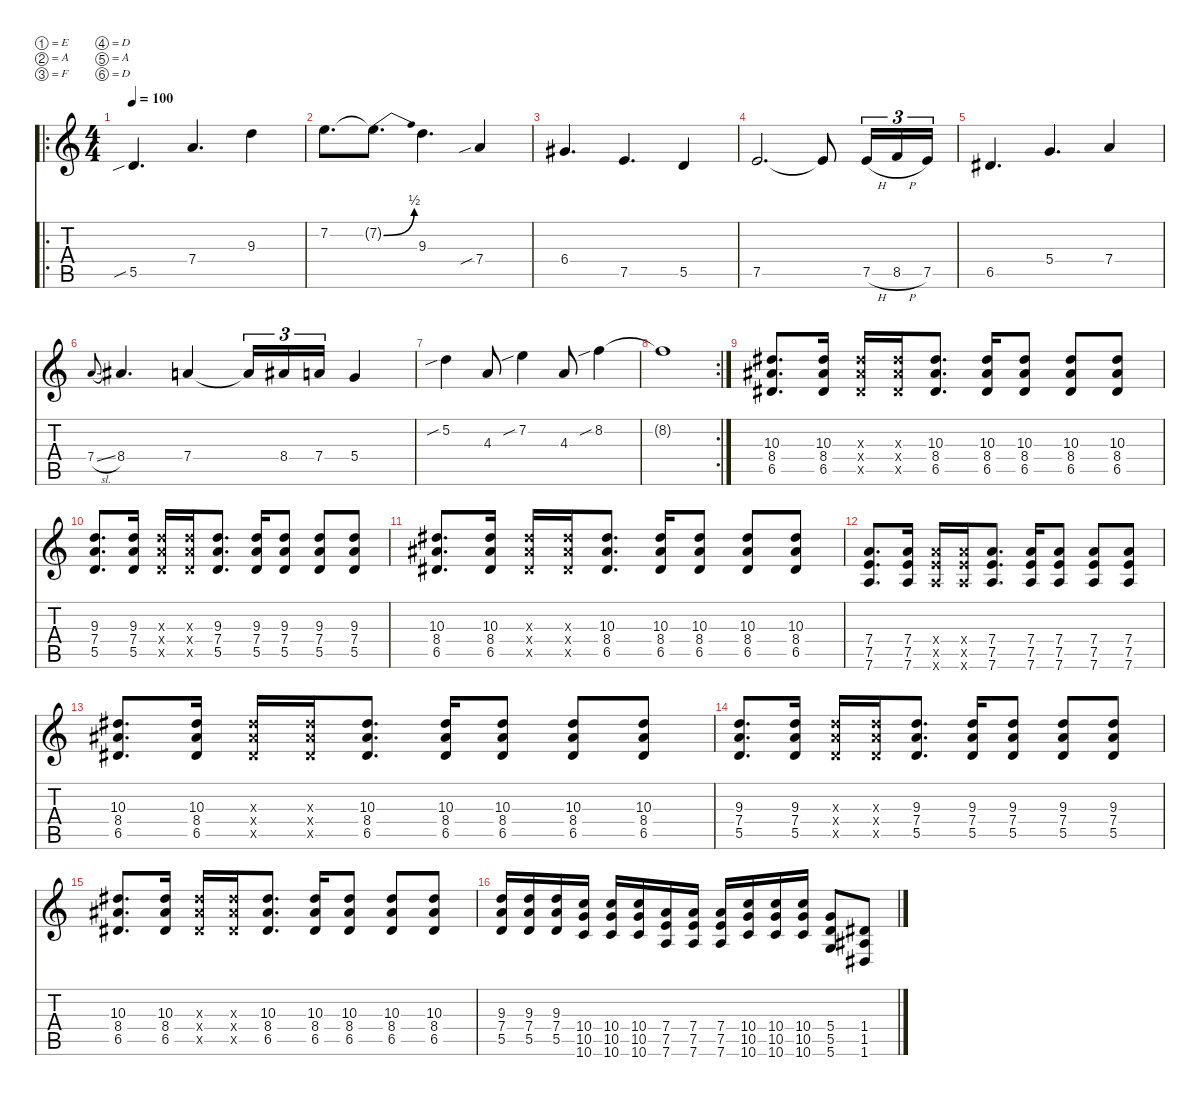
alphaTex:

\defaultSystemsLayout 4
\hideDynamics
\bracketExtendMode nobrackets
\singleTrackTrackNamePolicy hidden
\multiTrackTrackNamePolicy hidden
\firstSystemTrackNameMode fullname
\firstSystemTrackNameOrientation horizontal
\otherSystemsTrackNameOrientation horizontal
\track ("Guitar 1" "od.guit.") {mute instrument overdrivenguitar}
\staff {score tabs}
\tuning (E4 A3 F3 D3 A2 D2)
\ro
\ts (4 4)
\tempo 100
\clef g2
\ks c
5.5{sib}.4{d dy f beam Up} 7.4.4{d beam Up} 9.3.4{beam Down} |
7.2.8{d beam Down} 7.2{be (bend 0 0 15 2) t}.8{d beam Down} 9.3.4{d beam Down} 7.4{sib}.4{beam Up} |
6.4{acc #}.4{d beam Up} 7.5.4{d beam Up} 5.5.4{beam Up} |
7.5.2{d beam Up} 7.5{t}.8{beam Up} 7.5{h}.16{tu (3 2) beam Up} 8.5{h}.16{tu (3 2) beam Up} 7.5.16{tu (3 2) beam Up} |
6.5{acc #}.4{d beam Up} 5.4.4{d beam Up} 7.4.4{beam Up} |
7.4{sl}.8{gr onbeat dy mf beam Up} 8.4{acc #}.4{d dy f beam Up} 7.4.4{beam Up} 7.4{t}.16{tu (3 2) beam Up} 8.4{acc #}.16{tu (3 2) beam Up} 7.4.16{tu (3 2) beam Up} 5.4.4{beam Up} |
5.2{sib}.4{beam Down} 4.3.8{beam Up} 7.2{sib}.4{beam Down} 4.3.8{beam Up} 8.2{sib}.4{beam Down} |
\rc 2
8.2{t}.1{beam Down} |
(10.3{acc #} 8.4{acc #} 6.5{acc #}).8{d beam Up} (10.3{acc #} 8.4{acc #} 6.5{acc #}).16{beam Up} (10.3{x acc #} 8.4{x acc #} 6.5{x acc #}).16{beam Up} (10.3{x acc #} 8.4{x acc #} 6.5{x acc #}).16{beam Up} (10.3{acc #} 8.4{acc #} 6.5{acc #}).8{d beam Up} (10.3{acc #} 8.4{acc #} 6.5{acc #}).16{beam Up} (10.3{acc #} 8.4{acc #} 6.5{acc #}).8{beam Up} (10.3{acc #} 8.4{acc #} 6.5{acc #}).8{beam Up} (10.3{acc #} 8.4{acc #} 6.5{acc #}).8{beam Up} |
(9.3 7.4 5.5).8{d beam Up} (9.3 7.4 5.5).16{beam Up} (9.3{x} 7.4{x} 5.5{x}).16{beam Up} (9.3{x} 7.4{x} 5.5{x}).16{beam Up} (9.3 7.4 5.5).8{d beam Up} (9.3 7.4 5.5).16{beam Up} (9.3 7.4 5.5).8{beam Up} (9.3 7.4 5.5).8{beam Up} (9.3 7.4 5.5).8{beam Up} |
(10.3{acc #} 8.4{acc #} 6.5{acc #}).8{d beam Up} (10.3{acc #} 8.4{acc #} 6.5{acc #}).16{beam Up} (10.3{x acc #} 8.4{x acc #} 6.5{x acc #}).16{beam Up} (10.3{x acc #} 8.4{x acc #} 6.5{x acc #}).16{beam Up} (10.3{acc #} 8.4{acc #} 6.5{acc #}).8{d beam Up} (10.3{acc #} 8.4{acc #} 6.5{acc #}).16{beam Up} (10.3{acc #} 8.4{acc #} 6.5{acc #}).8{beam Up} (10.3{acc #} 8.4{acc #} 6.5{acc #}).8{beam Up} (10.3{acc #} 8.4{acc #} 6.5{acc #}).8{beam Up} |
(7.4 7.5 7.6).8{d beam Up} (7.4 7.5 7.6).16{beam Up} (7.4{x} 7.5{x} 7.6{x}).16{beam Up} (7.4{x} 7.5{x} 7.6{x}).16{beam Up} (7.4 7.5 7.6).8{d beam Up} (7.4 7.5 7.6).16{beam Up} (7.4 7.5 7.6).8{beam Up} (7.4 7.5 7.6).8{beam Up} (7.4 7.5 7.6).8{beam Up} |
(10.3{acc #} 8.4{acc #} 6.5{acc #}).8{d beam Up} (10.3{acc #} 8.4{acc #} 6.5{acc #}).16{beam Up} (10.3{x acc #} 8.4{x acc #} 6.5{x acc #}).16{beam Up} (10.3{x acc #} 8.4{x acc #} 6.5{x acc #}).16{beam Up} (10.3{acc #} 8.4{acc #} 6.5{acc #}).8{d beam Up} (10.3{acc #} 8.4{acc #} 6.5{acc #}).16{beam Up} (10.3{acc #} 8.4{acc #} 6.5{acc #}).8{beam Up} (10.3{acc #} 8.4{acc #} 6.5{acc #}).8{beam Up} (10.3{acc #} 8.4{acc #} 6.5{acc #}).8{beam Up} |
(9.3 7.4 5.5).8{d beam Up} (9.3 7.4 5.5).16{beam Up} (9.3{x} 7.4{x} 5.5{x}).16{beam Up} (9.3{x} 7.4{x} 5.5{x}).16{beam Up} (9.3 7.4 5.5).8{d beam Up} (9.3 7.4 5.5).16{beam Up} (9.3 7.4 5.5).8{beam Up} (9.3 7.4 5.5).8{beam Up} (9.3 7.4 5.5).8{beam Up} |
(10.3{acc #} 8.4{acc #} 6.5{acc #}).8{d beam Up} (10.3{acc #} 8.4{acc #} 6.5{acc #}).16{beam Up} (10.3{x acc #} 8.4{x acc #} 6.5{x acc #}).16{beam Up} (10.3{x acc #} 8.4{x acc #} 6.5{x acc #}).16{beam Up} (10.3{acc #} 8.4{acc #} 6.5{acc #}).8{d beam Up} (10.3{acc #} 8.4{acc #} 6.5{acc #}).16{beam Up} (10.3{acc #} 8.4{acc #} 6.5{acc #}).8{beam Up} (10.3{acc #} 8.4{acc #} 6.5{acc #}).8{beam Up} (10.3{acc #} 8.4{acc #} 6.5{acc #}).8{beam Up} |
(9.3 7.4 5.5).16{beam Up} (9.3 7.4 5.5).16{beam Up} (9.3 7.4 5.5).16{beam Up} (10.4 10.5 10.6).16{beam Up} (10.4 10.5 10.6).16{beam Up} (10.4 10.5 10.6).16{beam Up} (7.4 7.5 7.6).16{beam Up} (7.4 7.5 7.6).16{beam Up} (7.4 7.5 7.6).16{beam Up} (10.4 10.5 10.6).16{beam Up} (10.4 10.5 10.6).16{beam Up} (10.4 10.5 10.6).16{beam Up} (5.4 5.5 5.6).8{beam Up} (1.4{acc #} 1.5{acc #} 1.6{acc #}).8{beam Up}
